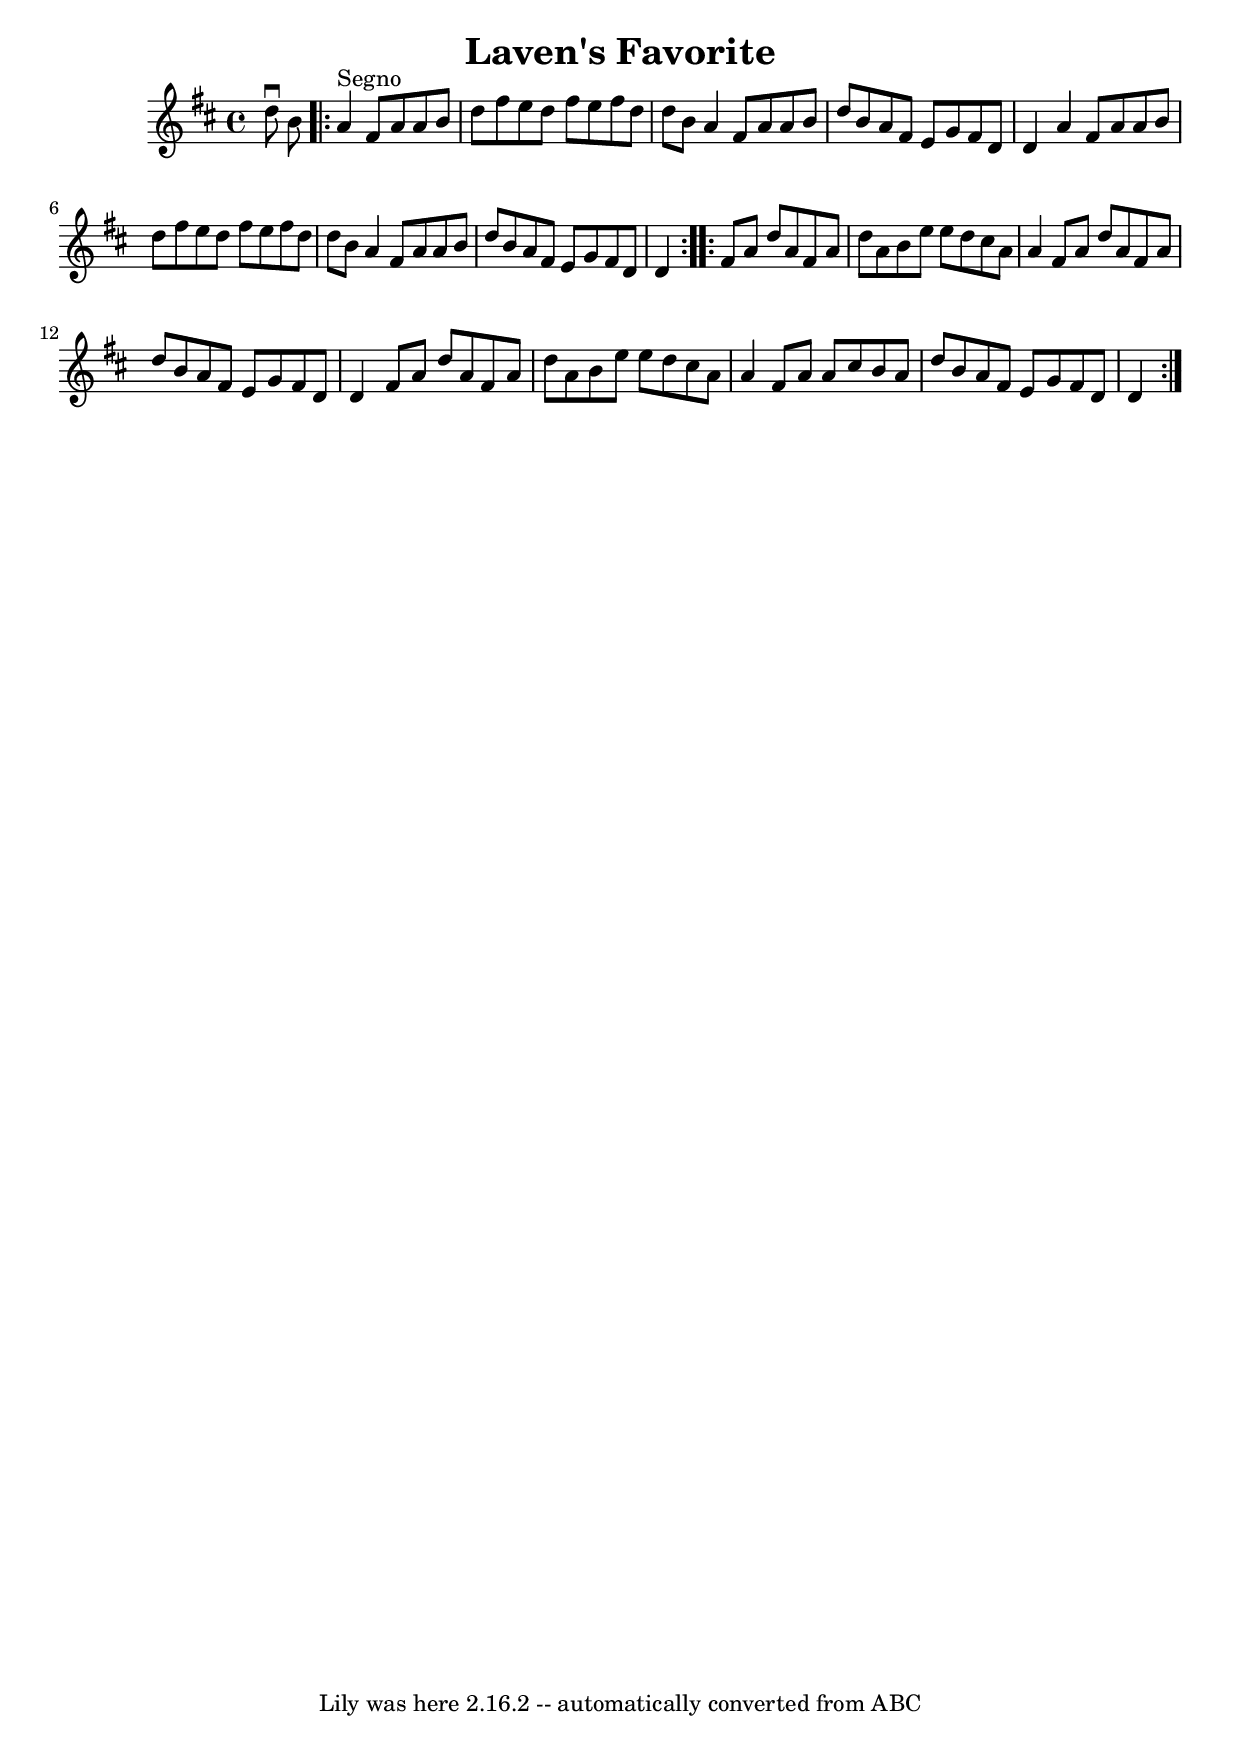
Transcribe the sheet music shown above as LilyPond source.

\version "2.7.40"
\include "Mammoth.ily"
\header {
	%% book = "Ryan's Mammoth Collection"
	crossRefNumber = "1"
	footnotes = ""
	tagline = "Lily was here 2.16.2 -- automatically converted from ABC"
	title = "Laven's Favorite"
}
voicedefault =  {
\set Score.defaultBarType = "empty"

\time 4/4 \key d \major d''8^\downbow b'8    \repeat volta 2 { a'4 
^"Segno" fis'8 a'8 a'8 b'8 d''8 fis''8  |
 e''8    
d''8 fis''8 e''8 fis''8 d''8 d''8 b'8  |
 a'4    
fis'8 a'8 a'8 b'8 d''8 b'8  |
 a'8 fis'8 e'8    
g'8 fis'8 d'8 d'4  |
 a'4 fis'8 a'8 a'8 b'8    
d''8 fis''8  |
 e''8 d''8 fis''8 e''8 fis''8 d''8    
d''8 b'8  |
 a'4 fis'8 a'8 a'8 b'8 d''8 b'8  
|
 a'8 fis'8 e'8 g'8 fis'8 d'8 d'4  
} \repeat volta 2 { fis'8 a'8 d''8 a'8 fis'8 a'8 d''8    
a'8  |
 b'8 e''8 e''8 d''8 cis''8 a'8 a'4  |
   
fis'8 a'8 d''8 a'8 fis'8 a'8 d''8 b'8  |
 a'8    
fis'8 e'8 g'8 fis'8 d'8 d'4  |
 fis'8 a'8 d''8   
 a'8 fis'8 a'8 d''8 a'8  |
 b'8 e''8 e''8 d''8    
cis''8 a'8 a'4  |
 fis'8 a'8 a'8 cis''8 b'8 a'8    
d''8 b'8  |
 a'8 fis'8 e'8 g'8 fis'8 d'8 d'4    }  
 
}

\score{
    <<

	\context Staff="default"
	{
	    \voicedefault 
	}

    >>
	\layout {
	}
	\midi {}
}
